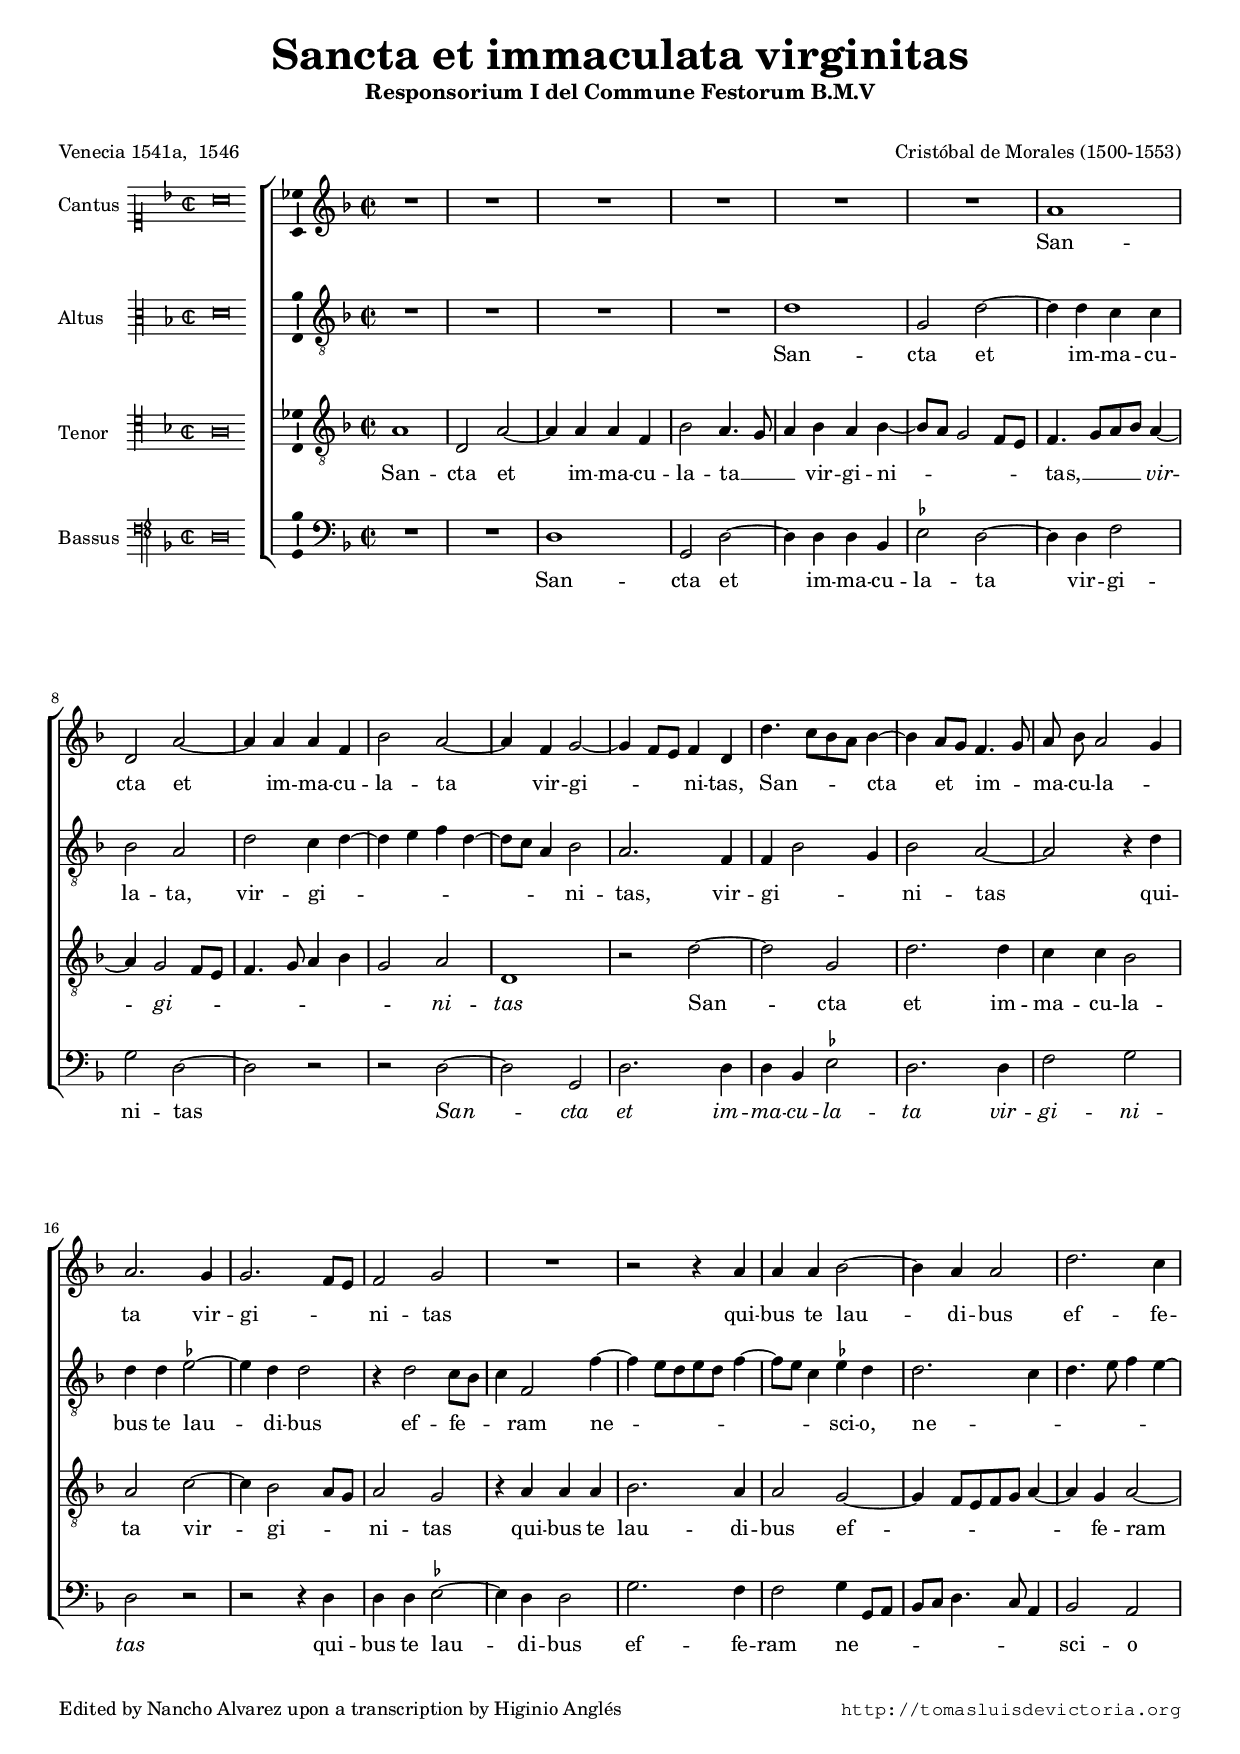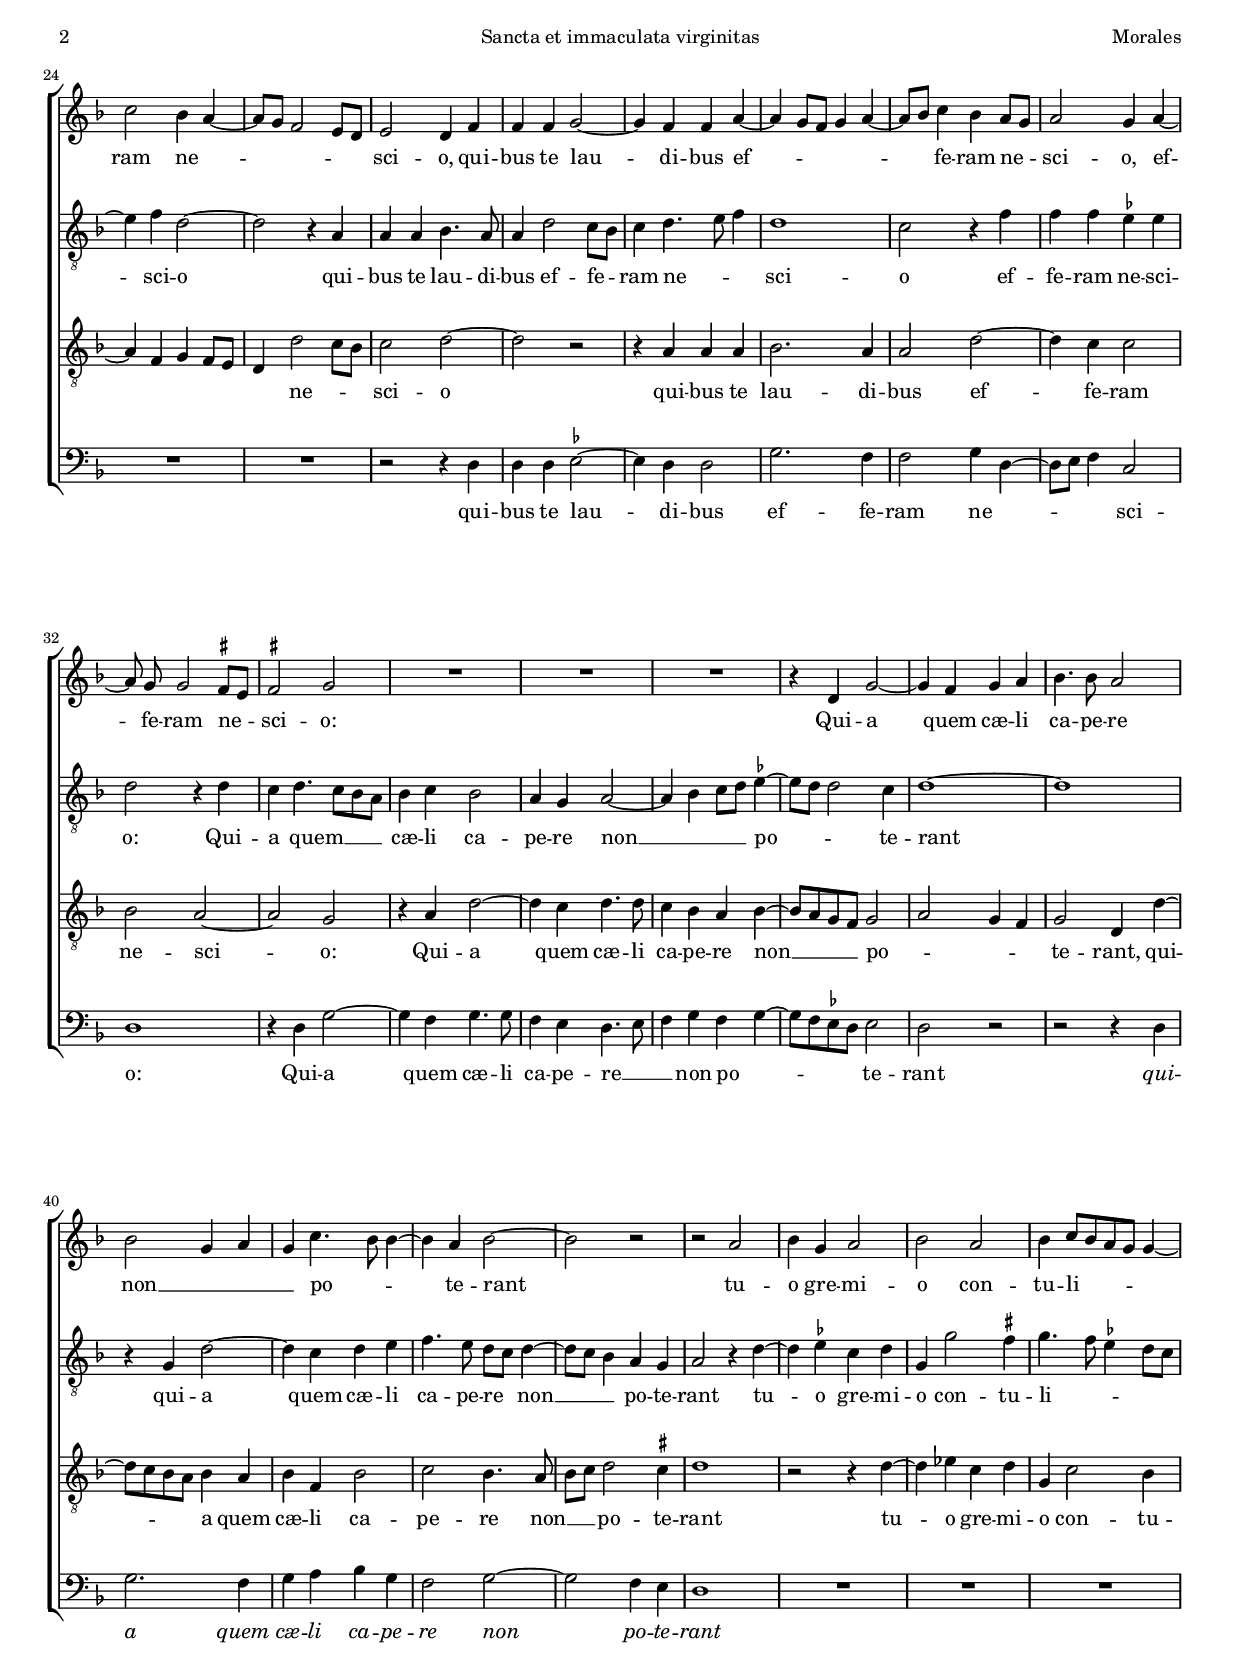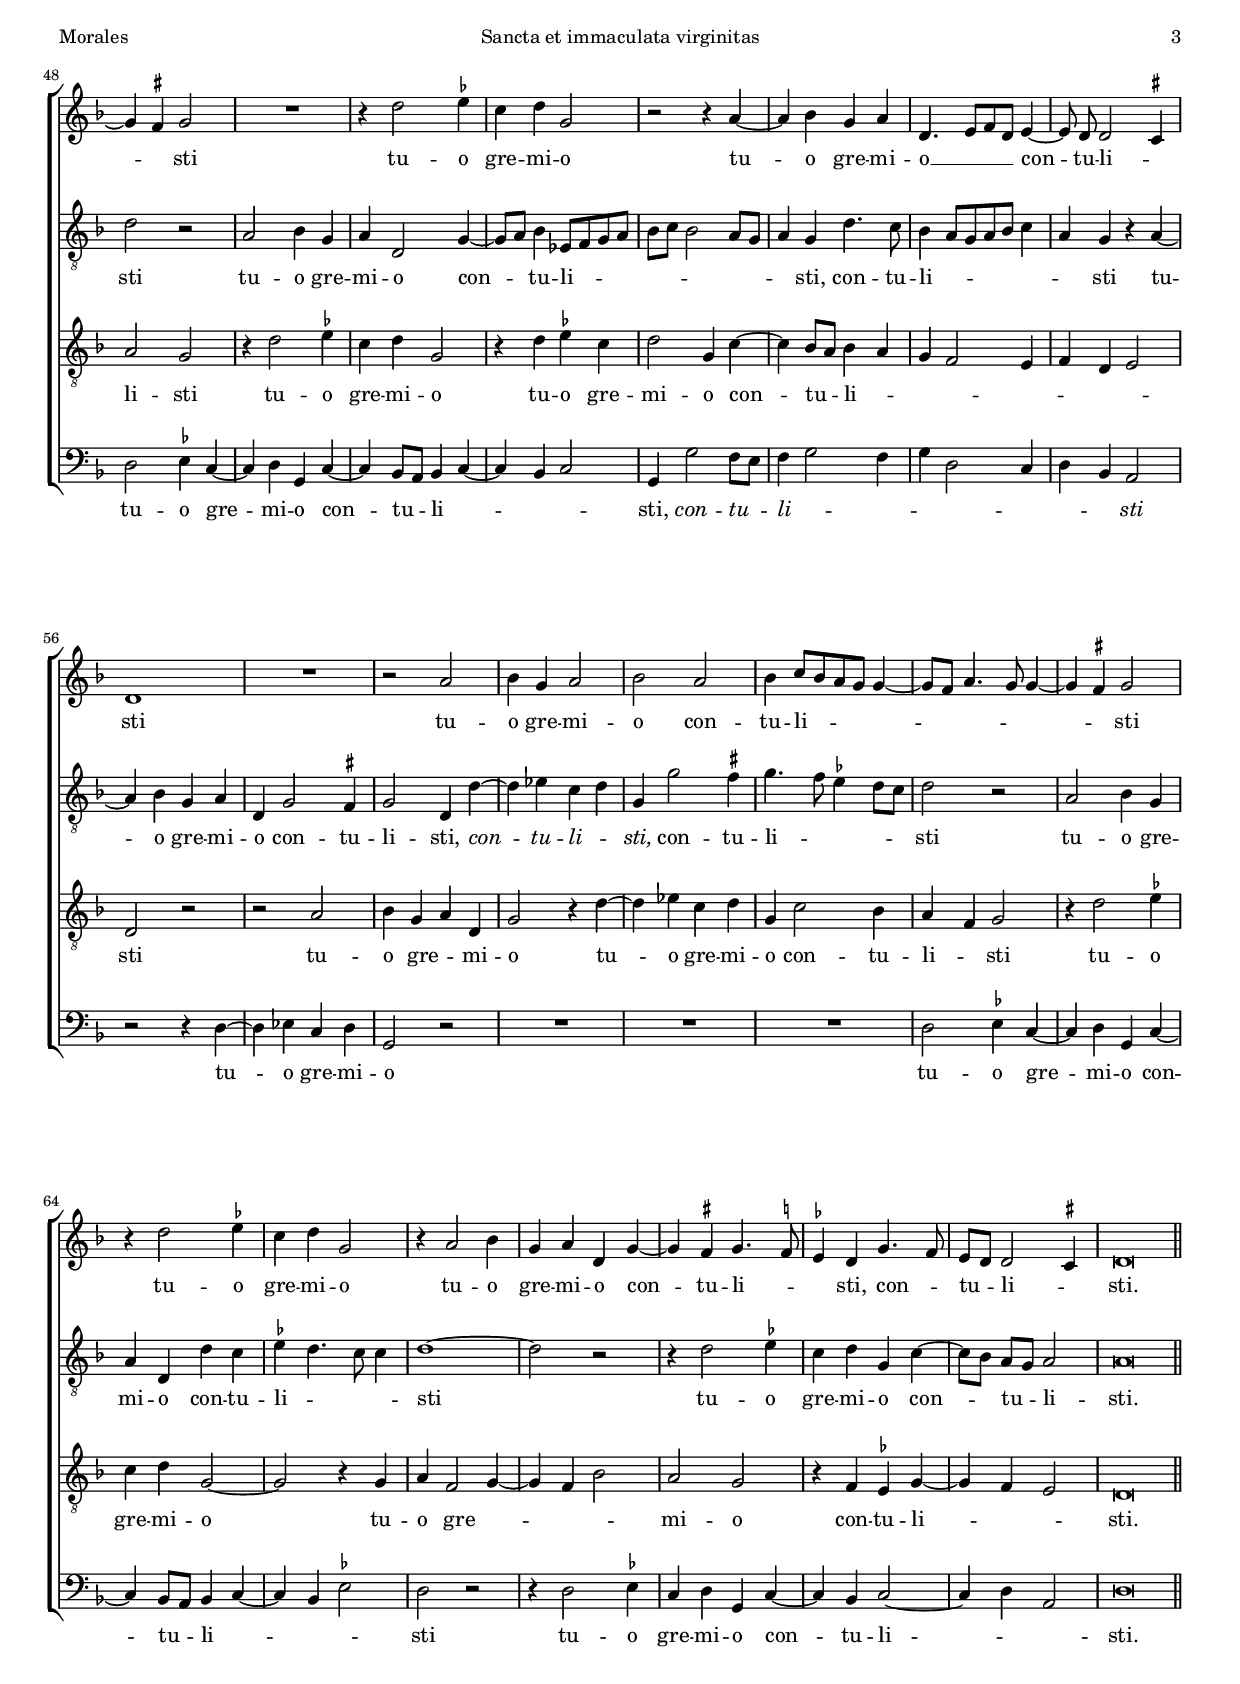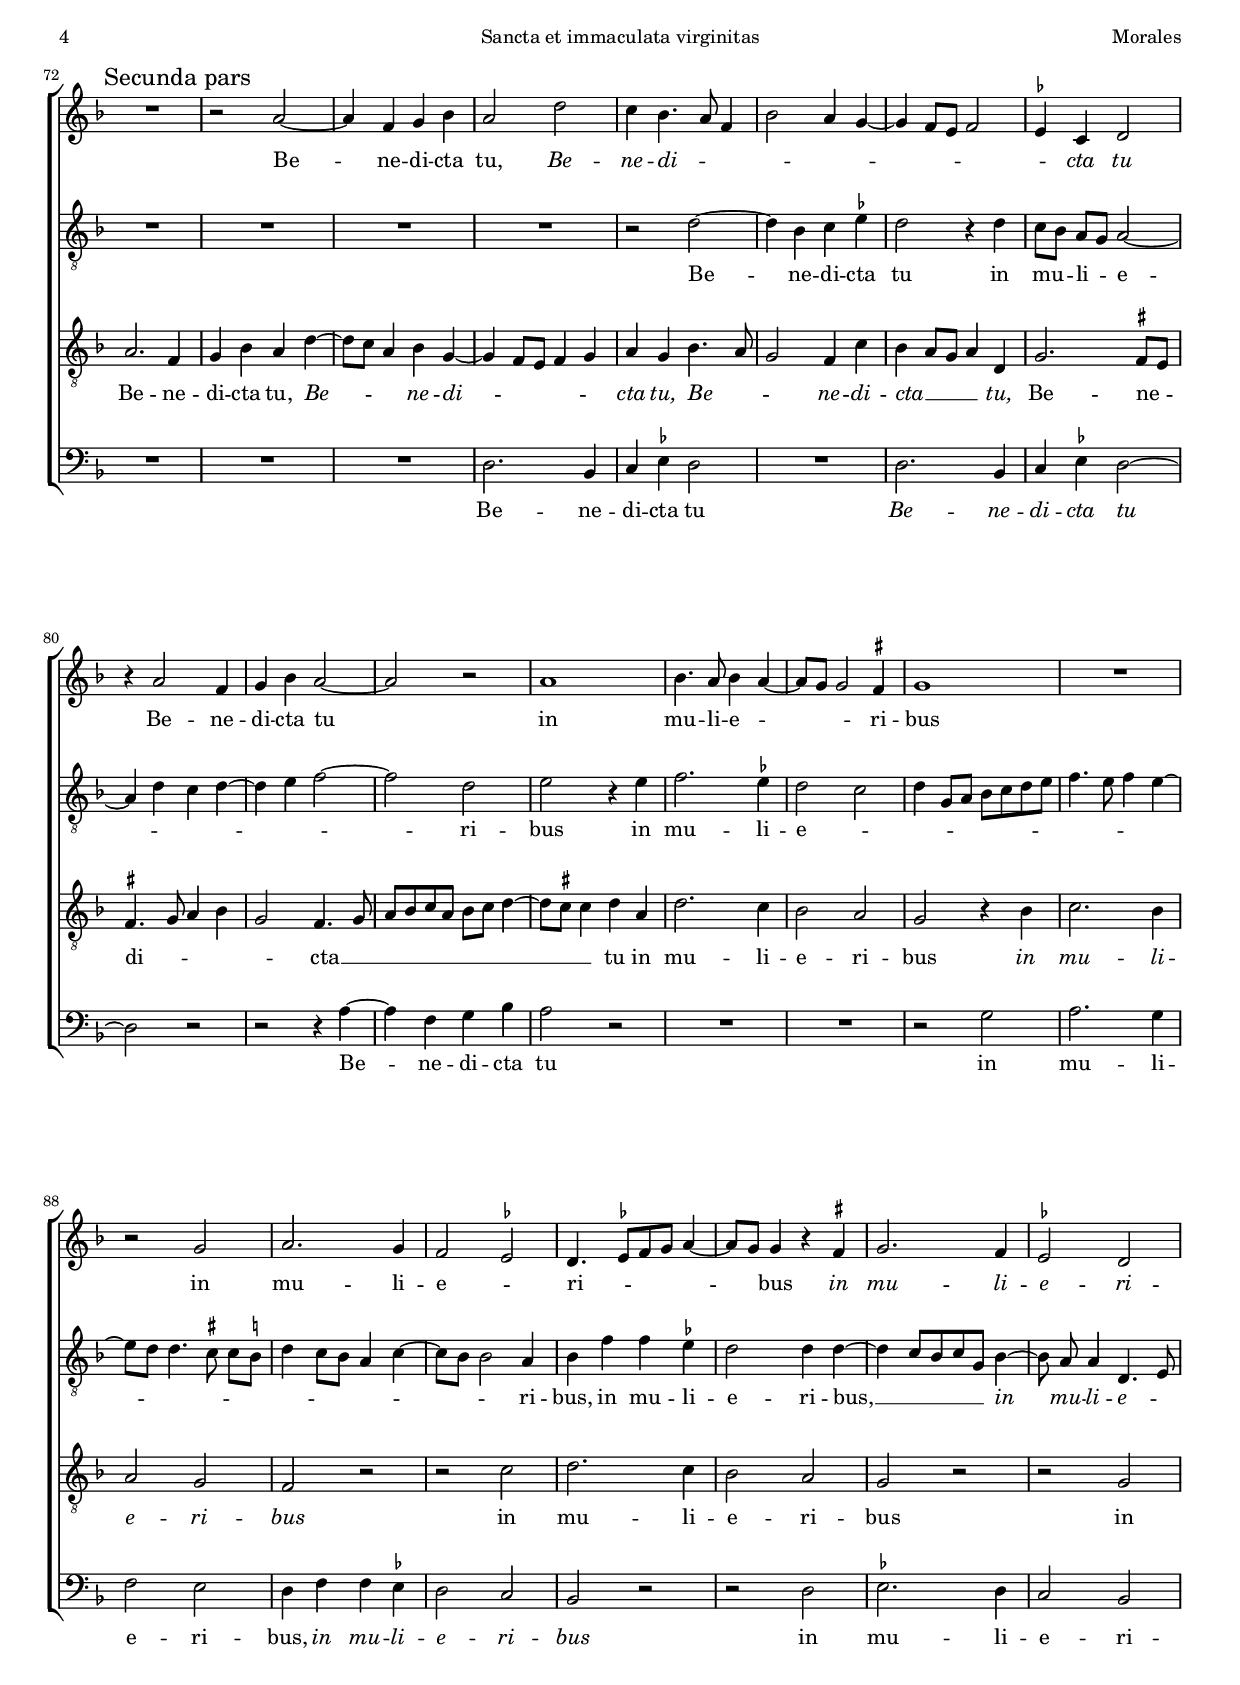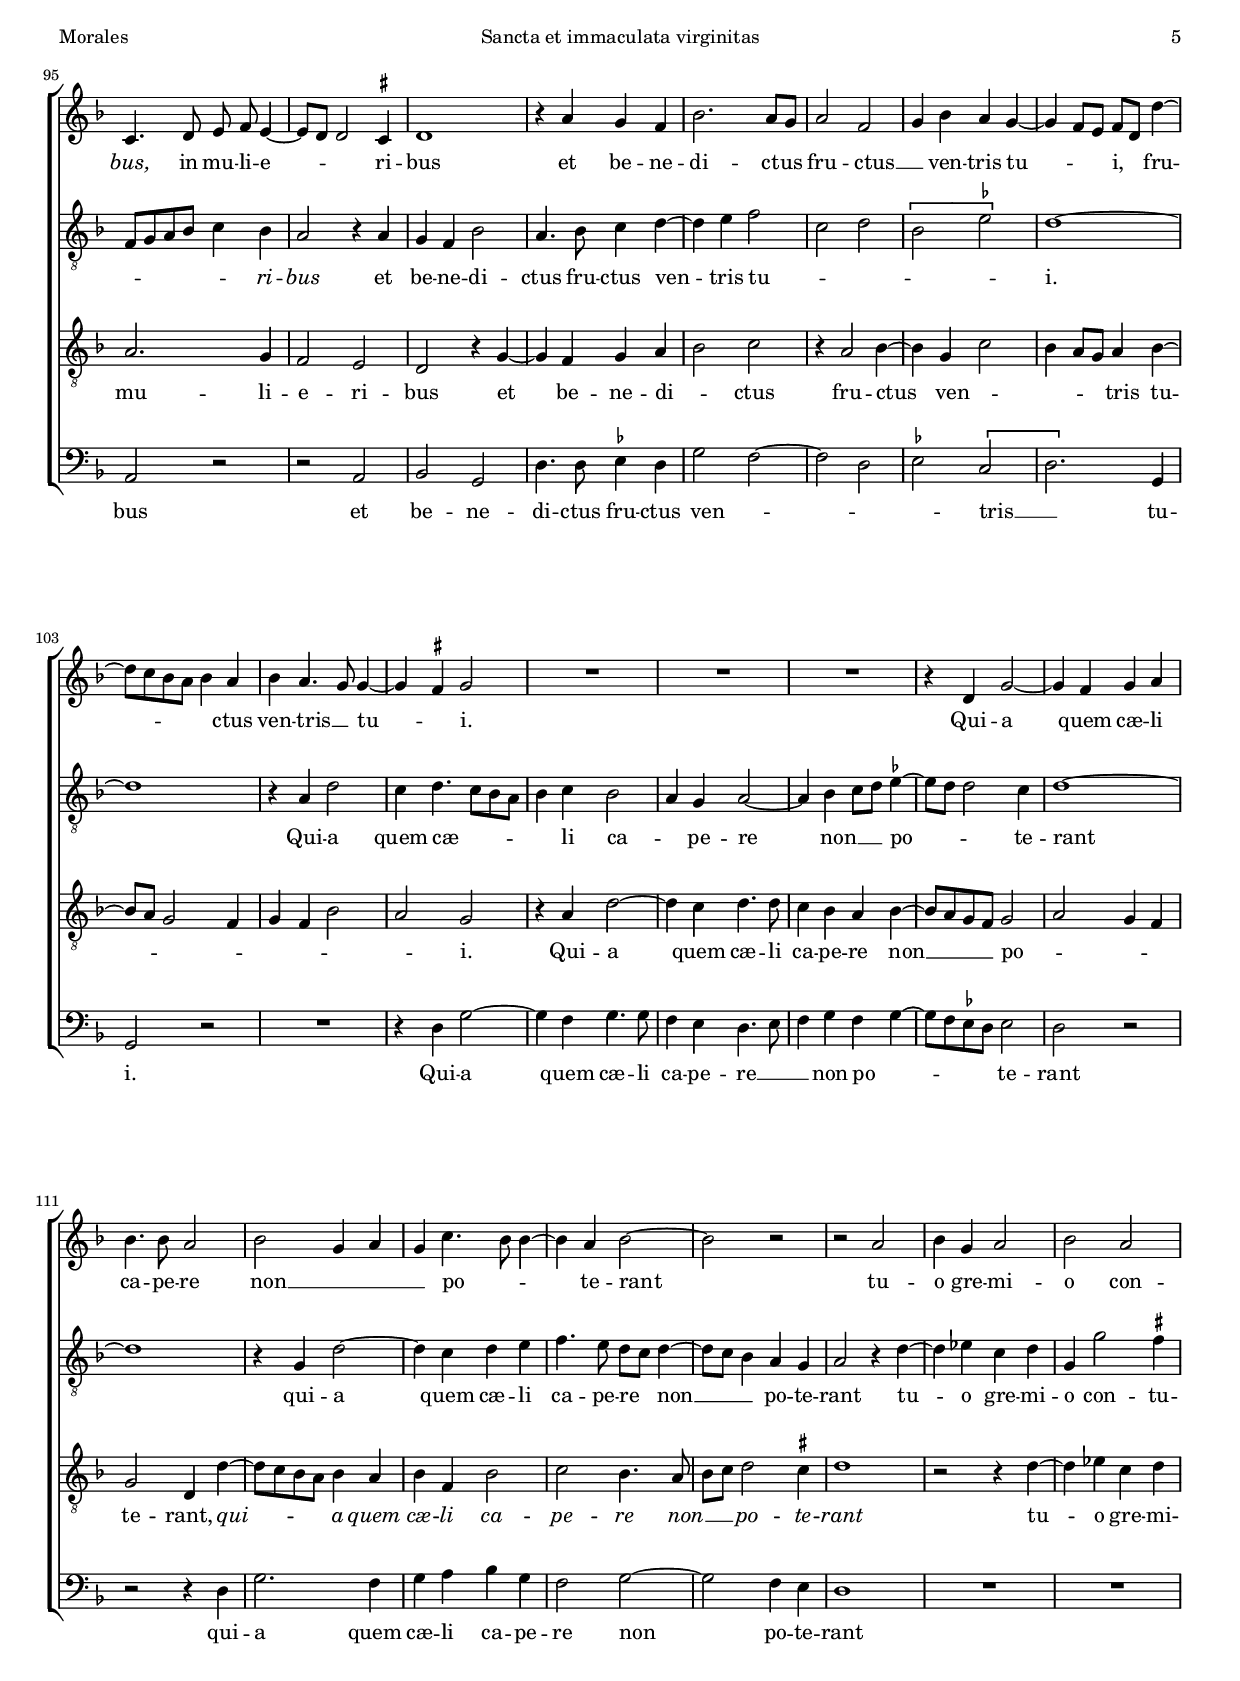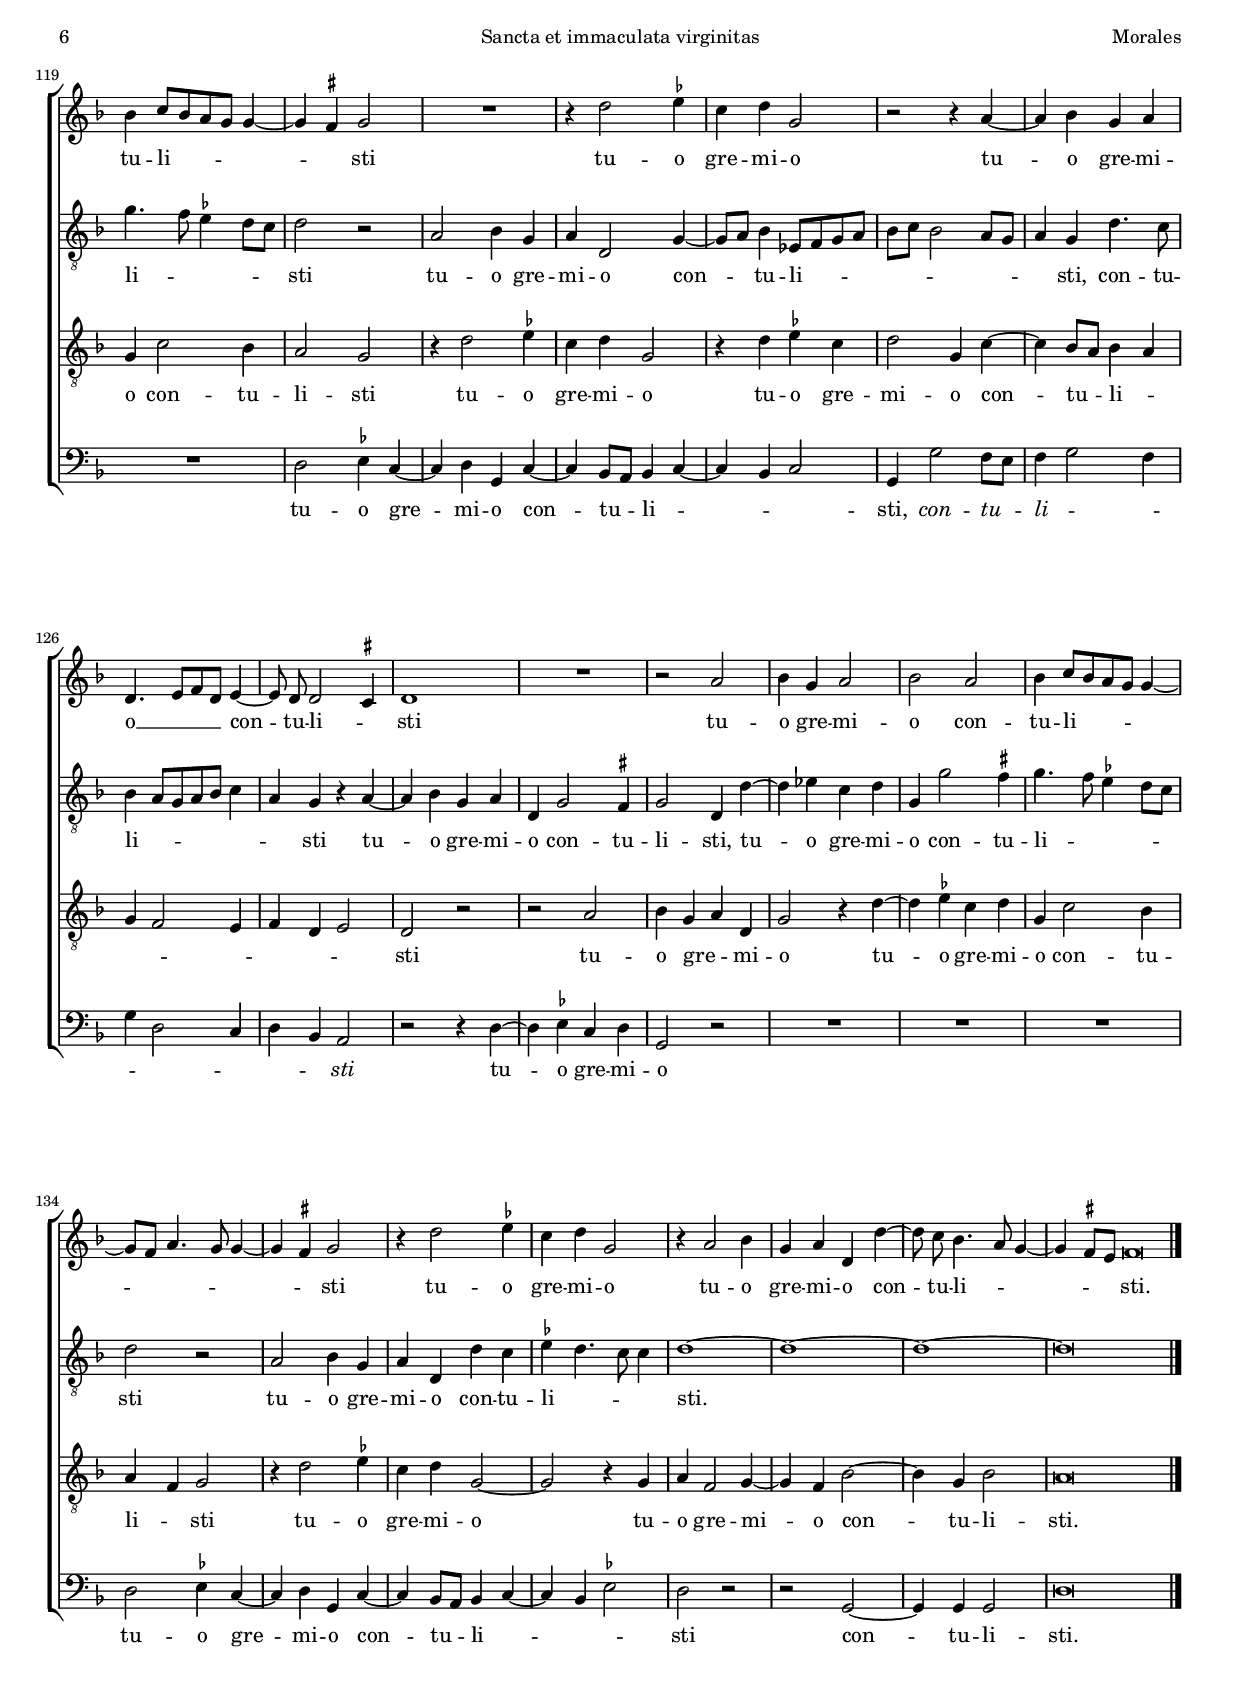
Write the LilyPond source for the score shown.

\version "2.22.0"

#(set-default-paper-size "a4")
#(set-global-staff-size 16.4)
#(ly:set-option 'point-and-click #f)
%mobile -s15.5 -i3.2

italicas=\override LyricText.font-shape = #'italic
rectas=\override LyricText.font-shape = #'upright
ss=\once \set suggestAccidentals = ##t
incipitwidth = 20
mtempo={\tempo 4 = 100}
mtempob={\tempo 4 = 50}
mt=#(define-music-function (offset) (number?) ; move lyric text
      #{ \once \override LyricText.X-offset = -$offset #})

htitle="Sancta et immaculata virginitas"
hcomposer="Morales"

\header {
	title=\markup{\fontsize #3 "Sancta et immaculata virginitas"}
	subtitle=\markup{"Responsorium I del Commune Festorum B.M.V" }
	subsubtitle = \markup{\null \vspace #1 }
	composer="Cristóbal de Morales (1500-1553)"
	pdfauthor = \composer
	%opus="(-)"
	poet=\markup{"Venecia 1541a,  1546"}
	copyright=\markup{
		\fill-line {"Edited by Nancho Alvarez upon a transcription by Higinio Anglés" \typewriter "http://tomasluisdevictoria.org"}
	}
%	tagline=""
}


global={\key f \major \time 2/2  \skip 1*71 \bar "||" \break
					\skip 1*70 \bar "|."
}

cantus=\relative c'' {
	R1*4/4
	R1*4/4
	R1*4/4
	R1*4/4
%5
	R1*4/4
	R1*4/4
	a1
	d,2 a' ~
	a4 a a f
%10
	bes2 a ~
	a4 f g2 ~
	g4 f8 e f4 d
	d'4.  c8[ bes a] bes4 ~
	bes a8 g f4. g8
%15
	\set Staff.autoBeaming = ##f
	a bes a2 g4
	\set Staff.autoBeaming = ##t
	a2. g4
	g2. f8 e
	f2 g
	R1*4/4
%20
	r2 r4 a
	a a bes2 ~
	bes4 a a2
	d2. c4
	c2 bes4 a ~
%25
	a8 g f2 e8 d
	e2 d4 f
	f f g2 ~
	g4 f f a ~
	a g8 f g4 a ~
%30
	a8 bes c4 bes a8 g
	a2 g4 a ~
	a8 \noBeam g g2 \ss fis8[ e]
	\ss fis2 g
	R1*4/4
%35
	R1*4/4
	R1*4/4
	r4 d g2 ~
	g4 f g a
	bes4. bes8 a2
%40
	bes g4 a
	g c4. bes8 bes4 ~
	bes a bes2 ~
	bes r
	r a
%45
	bes4 g a2
	bes a
	bes4  c8[ bes a g] g4 ~
	g \ss fis g2
	R1*4/4
%50
	r4 d'2 \ss es4
	c d g,2
	r r4 a ~
	a bes g a
	d,4.  e8[ f d] e4 ~
%55
	\set Staff.autoBeaming = ##f
	e8 d d2 \ss cis4
	\set Staff.autoBeaming = ##t
	d1
	R1*4/4
	r2 a'
	bes4 g a2
%60
	bes a
	bes4  c8[ bes a g] g4 ~
	g8 f a4. g8 g4 ~
	g \ss fis g2
	r4 d'2 \ss es4
%65
	c d g,2
	r4 a2 bes4
	g a d, g ~
	g \ss fis g4. \ss f8
	\ss es4 d g4. f8
%70
	e d d2 \ss cis4
	d\breve*1/2
	\mark \markup{"Secunda pars" }
	R1
	r2 a' ~
	a4 f g bes
%75
	a2 d
	c4 bes4. a8 f4
	bes2 a4 g ~
	g f8 e f2
	\ss es4 c d2
%80
	r4 a'2 f4
	g bes a2 ~
	a r
	a1
	bes4. a8 bes4 a ~
%85
	a8 g g2 \ss fis4
	g1
	R1*4/4
	r2 g
	a2. g4
%90
	f2 \ss es
	d4. \ss es8[ f g] a4 ~
	a8 g g4 r \ss fis
	g2. f4
	\ss es2 d
%95
	\set Staff.autoBeaming = ##f
	c4. d8 e f e4 ~
	\set Staff.autoBeaming = ##t
	e8 d d2 \ss cis4
	d1
	r4 a' g f
	bes2. a8 g
%100
	a2 f
	g4 bes a g ~
	g f8 e f d d'4 ~
	d8 c bes a bes4 a
	bes a4. g8 g4 ~
%105
	g \ss fis g2
	R1*4/4
	R1*4/4
	R1*4/4
	r4 d g2 ~
%110
	g4 f g a
	bes4. bes8 a2
	bes g4 a
	g c4. bes8 bes4 ~
	bes a bes2 ~
%115
	bes r
	r a
	bes4 g a2
	bes a
	bes4  c8[ bes a g] g4 ~
%120
	g \ss fis g2
	R1*4/4
	r4 d'2 \ss es4
	c d g,2
	r r4 a ~
%125
	a bes g a
	d,4.  e8[ f d] e4 ~
	\set Staff.autoBeaming = ##f
	e8 d d2 \ss cis4
	\set Staff.autoBeaming = ##t
	d1
	R1*4/4
%130
	r2 a'
	bes4 g a2
	bes a
	bes4  c8[ bes a g] g4 ~
	g8 f a4. g8 g4 ~
%135
	g \ss fis g2
	r4 d'2 \ss es4
	c d g,2
	r4 a2 bes4
	g a d, d' ~
%140
	\set Staff.autoBeaming = ##f
	d8 c bes4. a8 g4 ~
	\set Staff.autoBeaming = ##t
	g \ss fis8 e \mtempob fis\breve*1/4
}

altus=\relative c' {
	R1*4/4
	R1*4/4
	R1*4/4
	R1*4/4
%5
	d1
	g,2 d' ~
	d4 d c c
	bes2 a
	d c4 d ~
%10
	d e f d ~
	d8 c a4 bes2
	a2. f4
	f bes2 g4
	bes2 a ~
%15
	a r4 d
	d d \ss es2 ~
	es4 d d2
	r4 d2 c8 bes
	c4 f,2 f'4 ~
%20
	f  e8[ d e d] f4 ~
	f8 e c4 \ss es d
	d2. c4
	d4. e8 f4 e ~
	e f d2 ~
%25
	d r4 a
	a a bes4. a8
	a4 d2 c8 bes
	c4 d4. e8 f4
	d1
%30
	c2 r4 f
	f f \ss es es
	d2 r4 d
	c d4. c8 bes a
	bes4 c bes2
%35
	a4 g a2 ~
	a4 bes c8 d \ss es4 ~
	es8 d d2 c4
	d1 ~
	d
%40
	r4 g, d'2 ~
	d4 c d e
	f4. e8 d c d4 ~
	d8 c bes4 a g
	a2 r4 d ~
%45
	d \ss es c d
	g, g'2 \ss fis4
	g4. f8 \ss es4 d8 c
	d2 r
	a bes4 g
%50
	a d,2 g4 ~
	g8 a bes4 es,8 f g a
	bes c bes2 a8 g
	a4 g d'4. c8
	bes4  a8[ g a bes] c4
%55
	a g r a ~
	a bes g a
	d, g2 \ss fis4
	g2 d4 d' ~
	d es c d
%60
	g, g'2 \ss fis4
	g4. f8 \ss es4 d8 c
	d2 r
	a bes4 g
	a d, d' c
%65
	\ss es d4. c8 c4
	d1 ~
	d2 r
	r4 d2 \ss es4
	c d g, c ~
%70
	 c8[ bes]  a[ g] a2
	a\breve*1/2
	R1*4/4
	R1*4/4
	R1*4/4
%75
	R1*4/4
	r2 d ~
	d4 bes c \ss es
	d2 r4 d
	 c8[ bes]  a[ g] a2 ~
%80
	a4 d c d ~
	d e f2 ~
	f d
	e r4 e
	f2. \ss es4
%85
	d2 c
	d4 g,8 a bes c d e
	f4. e8 f4 e ~
	 e8[ d] d4. \ss cis8  cis[ \ss b]
	d4 c8 bes a4 c ~
%90
	c8 bes bes2 a4
	bes f' f \ss es
	d2 d4 d ~
	d  c8[ bes c g] bes4 ~
	\set Staff.autoBeaming = ##f
	bes8 a a4 d,4. e8
	\set Staff.autoBeaming = ##t
%95
	f g a bes c4 bes
	a2 r4 a
	g f bes2
	a4. bes8 c4 d ~
	d e f2
%100
	c d
	\[bes \ss es\]
	d1 ~
	d
	r4 a d2
%105
	c4 d4. c8 bes a
	bes4 c bes2
	a4 g a2 ~
	a4 bes c8 d \ss es4 ~
	es8 d d2 c4
%110
	d1 ~
	d
	r4 g, d'2 ~
	d4 c d e
	f4. e8 d c d4 ~
%115
	d8 c bes4 a g
	a2 r4 d ~
	d es c d
	g, g'2 \ss fis4
	g4. f8 \ss es4 d8 c
%120
	d2 r
	a bes4 g
	a d,2 g4 ~
	g8 a bes4 es,8 f g a
	bes c bes2 a8 g
%125
	a4 g d'4. c8
	bes4  a8[ g a bes] c4
	a g r a ~
	a bes g a
	d, g2 \ss fis4
%130
	g2 d4 d' ~
	d es c d
	g, g'2 \ss fis4
	g4. f8 \ss es4 d8 c
	d2 r
%135
	a bes4 g
	a d, d' c
	\ss es d4. c8 c4
	d1 ~
	d ~
%140
	d ~
	d\breve*1/2
}

tenor=\relative c' {
	a1
	d,2 a' ~
	a4 a a f
	bes2 a4. g8
%5
	a4 bes a bes ~
	bes8 a g2 f8 e
	f4.  g8[ a bes] a4 ~
	a g2 f8 e
	f4. g8 a4 bes
%10
	g2 a
	d,1
	r2 d' ~
	d g,
	d'2. d4
%15
	c c bes2
	a c ~
	c4 bes2 a8 g
	a2 g
	r4 a a a
%20
	bes2. a4
	a2 g ~
	g4  f8[ e f g] a4 ~
	a g a2 ~
	a4 f g f8 e
%25
	d4 d'2 c8 bes
	c2 d ~
	d r
	r4 a a a
	bes2. a4
%30
	a2 d ~
	d4 c c2
	bes a ~
	a g
	r4 a d2 ~
%35
	d4 c d4. d8
	c4 bes a bes ~
	bes8 a g f g2
	a g4 f
	g2 d4 d' ~
%40
	d8 c bes a bes4 a
	bes f bes2
	c bes4. a8
	bes c d2 \ss cis4
	d1
%45
	r2 r4 d ~
	d es c d
	g, c2 bes4
	a2 g
	r4 d'2 \ss es4
%50
	c d g,2
	r4 d' \ss es c
	d2 g,4 c ~
	c bes8 a bes4 a
	g f2 e4
%55
	f d e2
	d r
	r a'
	bes4 g a d,
	g2 r4 d' ~
%60
	d es c d
	g, c2 bes4
	a f g2
	r4 d'2 \ss es4
	c d g,2 ~
%65
	g r4 g
	a f2 g4 ~
	g f bes2
	a g
	r4 f \ss es g ~
%70
	g f e2
	d\breve*1/2
	a'2. f4
	g bes a d ~
	d8 c a4 bes g ~
%75
	g f8 e f4 g
	a g bes4. a8
	g2 f4 c'
	bes a8 g a4 d,
	g2. \ss fis8 e
%80
	\ss fis4. g8 a4 bes
	g2 f4. g8
	a bes c a bes c d4 ~
	d8 \ss cis cis4 d a
	d2. c4
%85
	bes2 a
	g r4 bes
	c2. bes4
	a2 g
	f r
%90
	r c'
	d2. c4
	bes2 a
	g r
	r g
%95
	a2. g4
	f2 e
	d r4 g ~
	g f g a
	bes2 c
%100
	r4 a2 bes4 ~
	bes g c2
	bes4 a8 g a4 bes ~
	bes8 a g2 f4
	g f bes2
%105
	a g
	r4 a d2 ~
	d4 c d4. d8
	c4 bes a bes ~
	bes8 a g f g2
%110
	a g4 f
	g2 d4 d' ~
	d8 c bes a bes4 a
	bes f bes2
	c bes4. a8
%115
	bes c d2 \ss cis4
	d1
	r2 r4 d ~
	d es c d
	g, c2 bes4
%120
	a2 g
	r4 d'2 \ss es4
	c d g,2
	r4 d' \ss es c
	d2 g,4 c ~
%125
	c bes8 a bes4 a
	g f2 e4
	f d e2
	d r
	r a'
%130
	bes4 g a d,
	g2 r4 d' ~
	d \ss es c d
	g, c2 bes4
	a f g2
%135
	r4 d'2 \ss es4
	c d g,2 ~
	g r4 g
	a f2 g4 ~
	g f bes2 ~
%140
	bes4 g bes2
	a\breve*1/2
}

bassus=\relative c {
	R1*4/4
	R1*4/4
	d1
	g,2 d' ~
%5
	d4 d d bes
	\ss es2 d ~
	d4 d f2
	g d ~
	d r
%10
	r d ~
	d g,
	d'2. d4
	d bes \ss es2
	d2. d4
%15
	f2 g
	d r
	r r4 d
	d d \ss es2 ~
	es4 d d2
%20
	g2. f4
	f2 g4 g,8 a
	bes c d4. c8 a4
	bes2 a
	R1*4/4
%25
	R1*4/4
	r2 r4 d
	d d \ss es2 ~
	es4 d d2
	g2. f4
%30
	f2 g4 d ~
	d8 e f4 c2
	d1
	r4 d g2 ~
	g4 f g4. g8
%35
	f4 e d4. e8
	f4 g f g ~
	g8 f \ss es d es2
	d r
	r r4 d
%40
	g2. f4
	g a bes g
	f2 g ~
	g f4 e
	d1
%45
	R1*4/4
	R1*4/4
	R1*4/4
	d2 \ss es4 c ~
	c d g, c ~
%50
	c bes8 a bes4 c ~
	c bes c2
	g4 g'2 f8 e
	f4 g2 f4
	g d2 c4
%55
	d bes a2
	r r4 d ~
	d es c d
	g,2 r
	R1*4/4
%60
	R1*4/4
	R1*4/4
	d'2 \ss es4 c ~
	c d g, c ~
	c bes8 a bes4 c ~
%65
	c bes \ss es2
	d r
	r4 d2 \ss es4
	c d g, c ~
	c bes c2 ~
%70
	c4 d a2
	d\breve*1/2
	R1*4/4
	R1*4/4
	R1*4/4
%75
	d2. bes4
	c \ss es d2
	R1*4/4
	d2. bes4
	c \ss es d2 ~
%80
	d r
	r r4 a' ~
	a f g bes
	a2 r
	R1*4/4
%85
	R1*4/4
	r2 g
	a2. g4
	f2 e
	d4 f f \ss es
%90
	d2 c
	bes r
	r d
	\ss es2. d4
	c2 bes
%95
	a r
	r a
	bes g
	d'4. d8 \ss es4 d
	g2 f ~
%100
	f d
	\ss es \[c
	d2.\] g,4
	g2 r
	R1*4/4
%105
	r4 d' g2 ~
	g4 f g4. g8
	f4 e d4. e8
	f4 g f g ~
	g8 f \ss es d es2
%110
	d r
	r r4 d
	g2. f4
	g a bes g
	f2 g ~
%115
	g f4 e
	d1
	R1*4/4
	R1*4/4
	R1*4/4
%120
	d2 \ss es4 c ~
	c d g, c ~
	c bes8 a bes4 c ~
	c bes c2
	g4 g'2 f8 e
%125
	f4 g2 f4
	g d2 c4
	d bes a2
	r r4 d ~
	d \ss es c d
%130
	g,2 r
	R1*4/4
	R1*4/4
	R1*4/4
	d'2 \ss es4 c ~
%135
	c d g, c ~
	c bes8 a bes4 c ~
	c bes \ss es2
	d r
	r g, ~
%140
	g4 g g2
	d'\breve*1/2
}

textocantus=\lyricmode{
San -- cta et im -- ma -- cu -- la -- ta vir -- gi -- _ _ ni -- tas,
\mt #.2 San -- _ _ _ cta et _ im -- _ ma -- cu -- la -- _ ta vir -- gi -- _ _ ni -- tas
qui -- bus te lau -- di -- bus ef -- fe -- ram \mt #.2 ne -- _ _ _ _ _ sci -- o,
qui -- bus te lau -- di -- bus ef -- _ _ _ _ _ fe -- ram ne -- _ sci -- o,
ef -- fe -- ram ne -- _ sci -- o:
Qui -- a quem cæ -- li ca -- pe -- re \mt #.5 non __ _ _ _ po -- _ _ te -- rant tu -- o gre -- mi -- o con -- tu -- li -- _ _ _ _ _ sti
tu -- o gre -- mi -- o
tu -- o gre -- mi -- o __ _ _ _ con -- tu -- li -- _ sti
tu -- o gre -- mi -- o con -- tu -- li -- _ _ _ _ _ _ _ _ _ sti
tu -- o gre -- mi -- o
tu -- o gre -- mi -- o con -- tu -- li -- _ _ sti,
\mt #.2 con -- _ tu -- _ li -- _ sti.
Be -- ne -- di -- cta tu,
\italicas
Be -- ne -- di -- _ _ _ _ _ _ _ _ _ cta tu
\rectas
Be -- ne -- di -- cta tu 
in mu -- li -- e -- _ _ _ ri -- bus
in mu -- li -- e -- _ ri -- _ _ _ _ _ bus
\italicas
in mu -- li -- e -- ri -- bus,
\rectas
in mu -- li -- e -- _ _ ri -- bus
et be -- ne -- di -- \mt #.5 ctus _ fru -- \mt #.5 ctus __ _
ven -- tris tu -- _ _ i, _
\mt #1 fru -- _ _ _ _ ctus ven -- \mt #.3 tris __ _ tu -- _ i.
Qui -- a quem cæ -- li ca -- pe -- re
\mt #.5 non __ _ _ _ po -- _ _ te -- rant tu -- o gre -- mi -- o con -- tu -- li -- _ _ _ _ _ sti
tu -- o gre -- mi -- o
tu -- o gre -- mi -- o __ _ _ _ con -- tu -- li -- _ sti
tu -- o gre -- mi -- o con -- tu -- li -- _ _ _ _ _ _ _ _ _ sti
tu -- o gre -- mi -- o
tu -- o gre -- mi -- o \mt #.2 con -- tu -- li -- _ _ _ _ \mt #.5 sti.  
}

textoaltus=\lyricmode{
San -- cta et im -- ma -- cu -- la -- ta,
vir -- gi -- _ _ _ _ _ _ ni -- \mt #.5 tas,
vir -- gi -- _ _ ni -- tas qui -- bus te lau -- di -- bus
ef -- fe -- _ _ ram ne -- _ _ _ _ _ _ _ sci -- o,
ne -- _ _ _ _ _ sci -- o 
qui -- bus te lau -- di -- bus ef -- fe -- _ ram ne -- _ _ sci -- o
ef -- fe -- ram ne -- sci -- o:
Qui -- a \mt #.5 quem __ _ _ _ cæ -- li ca -- pe -- re non __ _ _ _ po -- _ _ te -- rant qui -- a quem cæ -- li ca -- pe -- re _ \mt #.5 non __ _ _ po -- te -- rant
tu -- o gre -- mi -- o con -- tu -- li -- _ _ _ _ sti
tu -- o gre -- mi -- o con -- _ tu -- li -- _ _ _ _ _ _ _ _ _ sti,
con -- tu -- li -- _ _ _ _ _ _ sti
tu -- o gre -- mi -- o con -- tu -- li -- sti,
\italicas
con -- tu -- li -- _ sti,
\rectas
con -- tu -- li -- _ _ _ _ sti
tu -- o gre -- mi -- o con -- tu -- li -- _ _ _ sti tu -- o gre -- mi -- o \mt #.2 con -- _ tu -- _ li -- sti.
Be -- ne -- di -- cta tu in \mt #.3 mu -- _ li -- _ e -- _ _ _ _ _ ri -- bus
in mu -- li -- e -- _ _ _ _ _ _ _ _ _ _ _ _ _ _ _ _ _ _ _ _ _ _ _ _ ri -- bus,
in mu -- li -- e -- ri -- bus, __ _ _ _ _ 
\italicas
in mu -- li -- e -- _ _ _ _ _ _ ri -- bus
\rectas
et be -- ne -- di -- ctus fru -- ctus ven -- tris tu -- _ _ _ _ i. Qui -- a quem cæ -- _ _ _ _ li ca -- _ pe -- re \mt #.5 non __ _ _ po -- _ _ te -- rant qui -- a quem cæ -- li ca -- pe -- re _ \mt #.2 non __ _ _ po -- te -- rant
tu -- o gre -- mi -- o con -- tu -- li -- _ _ _ _ sti
tu -- o gre -- mi -- o con -- _ tu -- li -- _ _ _ _ _ _ _ _ _ sti,
con -- tu -- li -- _ _ _ _ _ _ sti
tu -- o gre -- mi -- o con -- tu -- li -- sti,
tu -- o gre -- mi -- o con -- tu -- li -- _ _ _ _ sti
tu -- o gre -- mi -- o con -- tu -- li -- _ _ _ sti.   
}

textotenor=\lyricmode{
San -- cta et im -- ma -- cu -- la -- ta __ _ _ vir -- gi -- ni -- _ _ _ _ \mt #.2 tas, __ _ _ _ 
\italicas
\mt #.5 vir -- gi -- _ _ _ _ _ _ _ ni -- tas
\rectas
San -- cta et im -- ma -- cu -- la -- ta vir -- gi -- _ _ ni -- tas
qui -- bus te lau -- di -- bus ef -- _ _ _ _ _ fe -- ram _ _ _ _ _ \mt #.2 ne -- _ _ sci -- o qui -- bus te lau -- di -- bus ef -- fe -- ram ne -- sci -- o:
Qui -- a quem cæ -- li ca -- pe -- re non __ _ _ _ po -- _ _ _ te -- rant,
\mt #1 qui -- _ _ _ a quem cæ -- li ca -- pe -- re \mt #.6 non __ _ _ po -- te -- rant
tu -- o gre -- mi -- o con -- tu -- li -- sti
tu -- o gre -- mi -- o
tu -- o gre -- mi -- o con -- tu -- _ li -- _ _ _ _ _ _ _ sti
tu -- o \mt #.5 gre -- _ mi -- o
tu -- o gre -- mi -- o con -- tu -- li -- _ sti
tu -- o gre -- mi -- o tu -- o \mt #.3 gre -- _ _ _ mi -- o 
con -- tu -- li -- _ _ sti.
Be -- ne -- di -- cta tu,
\italicas
Be -- _ _ ne -- di -- _ _ _ _ cta tu, 
Be -- _ _ ne -- di -- cta __ _ _ _ tu,
\rectas
Be -- ne -- _ di -- _ _ _ _ \mt #.4 cta __ _ _ _ _ _ _ _ _ _ _ tu in mu -- li -- e -- ri -- bus
\italicas
in mu -- li -- e -- ri -- bus
\rectas
in mu -- li -- e -- ri -- bus
in mu -- li -- e -- ri -- bus
et be -- ne -- di -- _ ctus fru -- ctus \mt #.5 ven -- _ _ _ _ \mt #.8 tris \mt #.2 tu -- _ _ _ _ _ _ _ i.
Qui -- a quem cæ -- li ca -- pe -- re \mt #.2 non __ _ _ _ po -- _ _ _ te -- rant,
\italicas
qui -- _ _ _ a quem cæ  -- li ca -- pe -- re \mt #.5 non __ _ _ po -- te -- rant 
\rectas
tu -- o gre -- mi -- o con -- tu -- li -- sti
tu -- o gre -- mi -- o 
tu -- o gre -- mi -- o 
con -- tu -- _ li -- _ _ _ _ _ _ _ sti
tu -- o gre -- _ mi -- o
tu -- o gre -- mi -- o con -- tu -- li -- _ sti
tu -- o gre -- mi -- o 
tu -- o gre -- mi -- o con -- tu -- li -- sti.
 
}

textobassus=\lyricmode{
San -- cta et im -- ma -- cu -- la -- ta vir -- gi -- ni -- tas \italicas
San -- cta et im -- ma -- cu -- la -- ta vir -- gi -- ni -- tas
\rectas
qui -- bus te lau -- di -- bus ef -- fe -- ram \mt #.2 ne -- _ _ _ _ _ _ _ sci -- o
qui -- bus te lau -- di -- bus
ef -- fe -- ram \mt #.2 ne -- _ _ _ sci -- o:
Qui -- a quem cæ -- li ca -- pe -- re __ _ _ non po -- _ _ _ _ te -- rant
\italicas
qui -- a quem cæ  -- li ca -- pe -- re non po -- te -- rant
\rectas
tu -- o gre -- mi -- o con -- tu -- _ li -- _ _ _ sti,
\italicas
con -- tu -- _ li -- _ _ _ _ _ _ _ sti
\rectas
tu -- o gre -- mi -- o
tu -- o gre -- mi -- o \mt #1 con -- tu -- _ li -- _ _ _ sti
tu -- o gre -- mi -- o con -- tu -- li -- _ _ sti.
Be -- ne -- di -- cta tu
\italicas
Be -- ne -- di -- cta tu  
\rectas
Be -- ne -- di -- cta tu
in mu -- li -- e -- ri -- bus,
\italicas
in mu -- li -- e -- ri -- bus
\rectas
in mu -- li -- e -- ri -- bus
et be -- ne -- di -- ctus fru -- ctus \mt #.3 ven -- _ _ _ tris __ _ tu -- i.
Qui -- a quem cæ -- li ca -- pe -- \mt #.2 re __ _ _ non po -- _ _ _ _ te -- rant
qui -- a quem cæ -- li ca -- pe -- re non po -- te -- rant
tu -- o gre -- mi -- o con -- tu -- _ li -- _ _ _ sti,
\italicas
con -- tu -- _ li -- _ _ _ _ _ _ _ sti
\rectas
tu -- o gre -- mi -- o
tu -- o gre -- mi -- o con -- tu -- _ li -- _ _ _ sti
con -- tu -- li -- sti.  
}



incipitcantus=\markup{
	\score{
		{ 
		\set Staff.instrumentName="Cantus "
		\override NoteHead.style = #'neomensural
		\override Staff.TimeSignature.style = #'neomensural
		\cadenzaOn 
		\clef "petrucci-c1"
		\key f \major
		\time 2/2
                a'\breve
		} 

	\layout { line-width=\incipitwidth indent = 0 }
	}
}

incipitaltus=\markup{
	\score{
		{ 
		\set Staff.instrumentName="Altus    "
		\override NoteHead.style = #'neomensural 
		\override Staff.TimeSignature.style = #'neomensural
		\cadenzaOn 
		\clef "petrucci-c3"
		\key f \major
		\time 2/2
                d'\breve
		} 
	\layout { line-width=\incipitwidth indent = 0 }
	}
}


incipittenor=\markup{
	\score{
		{ 
		\set Staff.instrumentName="Tenor   "
		\override NoteHead.style = #'neomensural 
		\override Staff.TimeSignature.style = #'neomensural
		\cadenzaOn 
		\clef "petrucci-c4"
		\key f \major
		\time 2/2
                a\breve
		} 
	\layout { line-width=\incipitwidth indent=0 }
	}
}

incipitbassus=\markup{
	\score{
		{ 
		\set Staff.instrumentName="Bassus "
		\override NoteHead.style = #'neomensural
		\override Staff.TimeSignature.style = #'neomensural
		\cadenzaOn 
		\clef "petrucci-f4"
		\key f \major
		\time 2/2
                d\breve
		} 
	\layout { line-width=\incipitwidth indent = 0 }
	}
}

%\layout {
%       \context {\Voice
%               \remove Ligature_bracket_engraver
%               \consists Mensural_ligature_engraver
%       }
%       line-width=\incipitwidth
%       indent = 0
%}

\score {\transpose c' c'{
\new ChoirStaff<<

	\new Staff <<\global
	\new Voice="v1" {
		\set Staff.instrumentName=\incipitcantus
		\clef "treble"
		\cantus }
	\new Lyrics \lyricsto "v1" {\textocantus }
	>>

	\new Staff <<\global
	\new Voice="v2" {
		\set Staff.instrumentName=\incipitaltus
		\clef "G_8"
		\altus }
	\new Lyrics \lyricsto "v2" {\textoaltus }
	>>
	
	\new Staff <<\global
	\new Voice="v3" {
		\set Staff.instrumentName=\incipittenor
		\clef "G_8"
		\tenor }
	\new Lyrics \lyricsto "v3" {\textotenor }
	>>

	\new Staff <<\global
	\new Voice="v4" {
		\set Staff.instrumentName=\incipitbassus
		\clef "bass"
		\bassus }
	\new Lyrics \lyricsto "v4" {\textobassus }
	>>
	
>>

	} % transpose

\layout{ 
	\context {\Lyrics 
		\override VerticalAxisGroup.staff-affinity = #UP
		\override VerticalAxisGroup.nonstaff-relatedstaff-spacing =
			#'((basic-distance . 0) (minimum-distance . 0) (padding . 1))
		\override LyricText.font-size = #1.2
		\override LyricHyphen.minimum-distance = #0.5
	}
	\context {\Score 
		tempoHideNote = ##t
		\override BarNumber.padding = #2 
	}
	\context {\Voice 
		%melismaBusyProperties = #'()
		%autoBeaming = ##f
	}
	\context {\Staff 
                %\RemoveEmptyStaves
                %\override VerticalAxisGroup.remove-first = ##t
		\override VerticalAxisGroup.staff-staff-spacing =
			#'((basic-distance . 11) (minimum-distance . 0) (padding . 1))
		\consists Ambitus_engraver 
		\override LigatureBracket.padding = #1
	}
}

%\midi { \mtempo }

}


\paper{
	evenHeaderMarkup=\markup  \fill-line { \fromproperty #'page:page-number-string \htitle \hcomposer }
	oddHeaderMarkup= \markup  \fill-line { \on-the-fly #not-first-page \hcomposer \on-the-fly #not-first-page \htitle \on-the-fly #not-first-page \fromproperty #'page:page-number-string }
	%system-count=20
	%page-count = 8
	ragged-last-bottom = ##f
	indent=3.6\cm
	system-system-spacing =
	#'((basic-distance . 20) (minimum-distance . 0) (padding . 5))
	top-system-spacing = % header
	#'((basic-distance . 8) (minimum-distance . 0) (padding . 0))
	last-bottom-spacing = % footer
	#'((basic-distance . 12) (minimum-distance . 0) (padding . 0))
	markup-system-spacing.padding = #1.5
}
